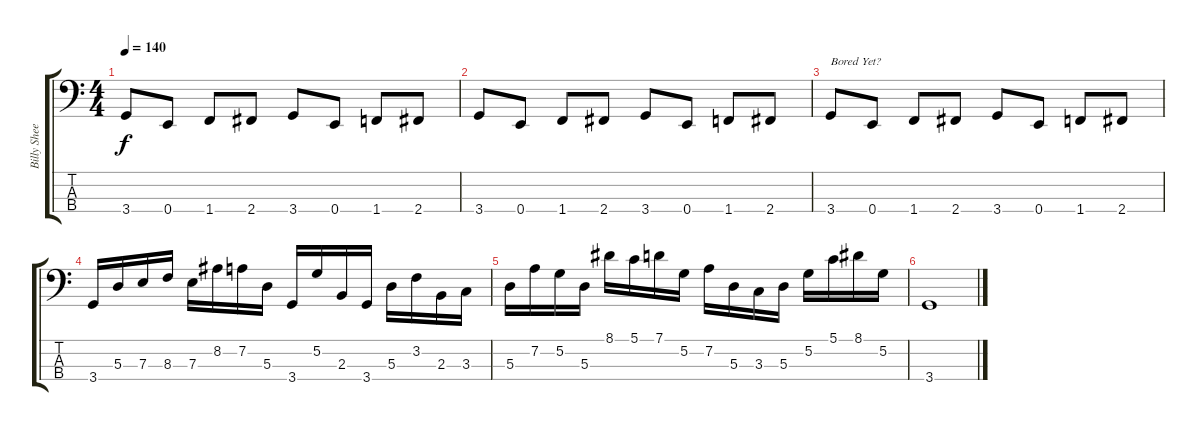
\track ("Billy Sheenan" "Billy Shee") {instrument electricbassfinger}
\staff {score tabs}
\tuning (G2 D2 A1 E1) {hide}
\ts (4 4)
\tempo 140
\clef f4
\ks c
3.4.8{dy f} 0.4.8 1.4.8 2.4.8 3.4.8 0.4.8 1.4.8 2.4.8 |
3.4.8 0.4.8 1.4.8 2.4.8 3.4.8 0.4.8 1.4.8 2.4.8 |
3.4.8{txt "Bored Yet?"} 0.4.8 1.4.8 2.4.8 3.4.8 0.4.8 1.4.8 2.4.8 |
3.4.16 5.3.16 7.3.16 8.3.16 7.3.16 8.2.16 7.2.16 5.3.16 3.4.16 5.2.16 2.3.16 3.4.16 5.3.16 3.2.16 2.3.16 3.3.16 |
5.3.16 7.2.16 5.2.16 5.3.16 8.1.16 5.1.16 7.1.16 5.2.16 7.2.16 5.3.16 3.3.16 5.3.16 5.2.16 5.1.16 8.1.16 5.2.16 |
3.4.1
